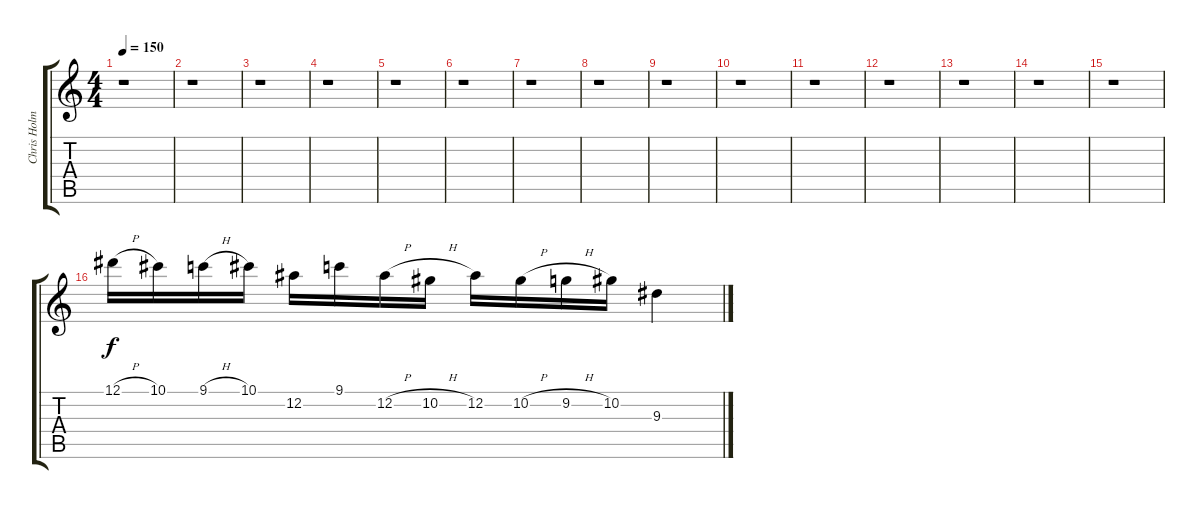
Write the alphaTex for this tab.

\track ("Chris Holmes (solo)" "Chris Holm") {instrument distortionguitar}
\staff {score tabs}
\tuning (Eb4 Bb3 Gb3 Db3 Ab2 Eb2) {hide}
\ts (4 4)
\tempo 150
\clef g2
\ks c
r.1{dy f} |
r.1 |
r.1 |
r.1 |
r.1 |
r.1 |
r.1 |
r.1 |
r.1 |
r.1 |
r.1 |
r.1 |
r.1 |
r.1 |
r.1 |
12.1{h}.16 10.1.16 9.1{h}.16 10.1.16 12.2.16 9.1.16 12.2{h}.16 10.2{h}.16 12.2.16 10.2{h}.16 9.2{h}.16 10.2.16 9.3.4
